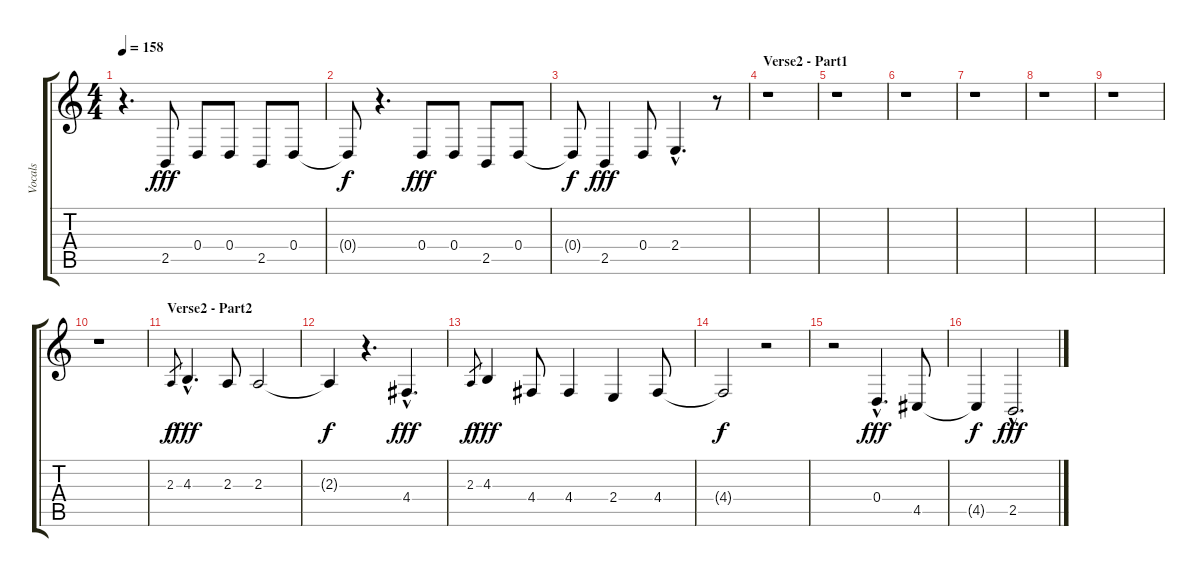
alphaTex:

\track ("Vocals" "Vocals") {instrument lead1square}
\staff {score tabs}
\tuning (E4 B3 G3 D3 A2 E2) {hide}
\ts (4 4)
\tempo 158
\clef g2
\ks c
r.4{d dy fff} 2.5.8 0.4.8 0.4.8 2.5.8 0.4.8 |
0.4{t}.8{dy f} r.4{d} 0.4.8{dy fff} 0.4.8 2.5.8 0.4.8 |
0.4{t}.8{dy f} 2.5.4{dy fff} 0.4.8 2.4{hac}.4{d} r.8 |
\section ("" "Verse2 - Part1")
r.1 |
r.1 |
r.1 |
r.1 |
r.1 |
r.1 |
r.1 |
\section ("" "Verse2 - Part2")
2.3.8{gr dy f} 4.3{hac}.4{d dy fff} 2.3.8 2.3.2 |
2.3{t}.4{dy f} r.4{d} 4.4{hac}.4{d dy fff} |
2.3.8{gr dy f} 4.3.4{dy fff} 4.4.8 4.4.4 2.4.4 4.4.8 |
4.4{t}.2{dy f} r.2 |
r.2 0.4{hac}.4{d dy fff} 4.5.8 |
4.5{t}.4{dy f} 2.5{hac}.2{d dy fff}
